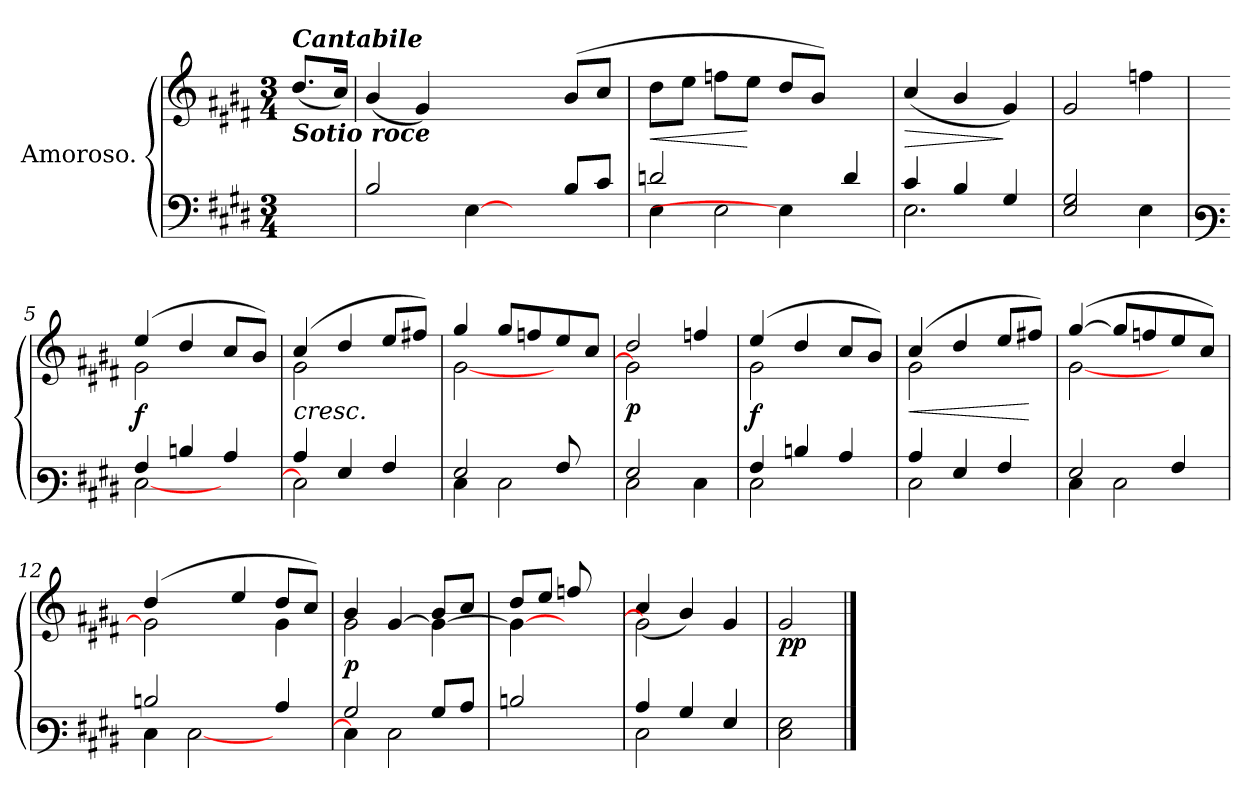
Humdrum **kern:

**kern	**kern	**dynam
*part1	*part1	*part1
*staff2	*staff1	*staff1/2
*I"Amoroso.	*	*
*clefF4	*clefG3	*
*k[f#c#g#d#]	*k[f#c#g#d#]	*
*M3/4	*M3/4	*
=	=	=
!	!LO:TX:a:Bi:t=Cantabile	!
!	!LO:TX:b:Bi:t=Sotio roce	!
4ryy	(<8.b/L	.
.	16a/Jk)	.
=1	=1	=1
2B/	(<4g#/	.
.	4e/)	.
[4E\	2ryy	.
4ryy	.	.
8B/L	(>8g#/L	.
8c#/J	8a/J	.
=2	=2	=2
*^	*	*
!	!	!	!LO:HP:b
2dn/	4E\	8b\L	<
.	.	8cc#\J	.
.	2E\	8ddn\L	.
.	.	8cc#\J	[
4E\]	.	8b/L	.
.	.	8g#/J)	.
4d/	4ryy	4ryy	.
=3	=3	=3	=3
!	!	!	!LO:HP:b
4c#/	2.E\	(<4a/	>
4B/	.	4g#/	.
4G#/	.	4e/)	]
*v	*v	*	*
=4	=4	=4
2E/ 2G#/	2e/	.
4E\	4ddn\	.
!!LO:LB:g=z
=5	=5	=5
*clefF3	*	*
*^	*^	*
!	!	!	!	!LO:DY:b
4A/	[<2E\	(>4cc#/	2e\	f
4dn/	.	4b/	.	.
4c#/	4ryy	8a/L	4ryy	.
.	.	8g#/J)	.	.
=6	=6	=6	=6	=6
!	!	!	!	!LO:HP:b
4c#/	(>2E\]	(>4a/	2e\	<
4G#/	.	4b/	.	.
4A/	4ryy	8cc#/L	4ryy	.
.	.	8dd#X/J)	.	.
=7	=7	=7	=7	=7
2G#/	4E\	4ee/	[<2e\	.
.	2E\	8ee/L	.	.
.	.	8ddn/	.	.
8A/K	.	8cc#/	4ryy	.
8ryy	.	8a/J	.	.
=8	=8	=8	=8	=8
!	!	!	!	!LO:DY:b
2G#/	2E\	2b/)	2e\]	p
4ryy	4E\	4ddn/	4ryy	.
!!LO:LB:g=z	!!
=9	=9	=9	=9	=9
!	!	!	!	!LO:DY:b
4A/	2E\	(>4cc#/	2e\	f
4dn/	.	4b/	.	.
4c#/	4ryy	8a/L	4ryy	.
.	.	8g#/J)	.	.
=10	=10	=10	=10	=10
!	!	!	!	!LO:HP:b
4c#/	2E\	(>4a/	2e\	<
4G#/	.	4b/	.	.
4A/	4ryy	8cc#/L	4ryy	.
.	.	8dd#X/J)	.	[
=11	=11	=11	=11	=11
2G#/	4E\	(>[>4ee/	[<2e\	.
.	2E\	8ee/L]	.	.
.	.	8ddn/	.	.
4A/	.	8cc#/	4ryy	.
.	.	8a/J)	.	.
=12	=12	=12	=12	=12
2dn/	4E\	(>4b/	2e\]	.
.	[<2E\	2ryy	.	.
2ryy	.	.	4cc#/	.
.	4c#/	4e\	8b/L	.
.	.	.	8a/J)	.
!!LO:LB:g=z	!!
=13	=13	=13	=13	=13
!	!	!	!	!LO:DY:b
2B/	4E\]	4g#/	2e\	p
.	2E\	[<4e/	.	.
8B/L	.	4e\_<	8g#/L	.
8c#/J	.	.	8a/J	.
*v	*v	*	*	*
=14	=14	=14	=14
2dn/	4e\_<	8b/L	.
.	.	8cc#/J	.
.	8ryy	8ddn/L	.
.	8ryy	8ryy	.
=15	=15	=15	=15
*^	*	*	*
4c#/	2E\	2e\]	(>4a/	.
4B/	.	.	4g#/)	.
4G#/	4ryy	4ryy	4e/	[
=16	=16	=16	=16	=16
!	!	!	!	!LO:DY:b
!	!	!	!	!LO:DY:n=1:b
*v	*v	*	*	*
*	*v	*v	*
2E\ 2G#\	2e/	p p
==	==	==
*-	*-	*-
